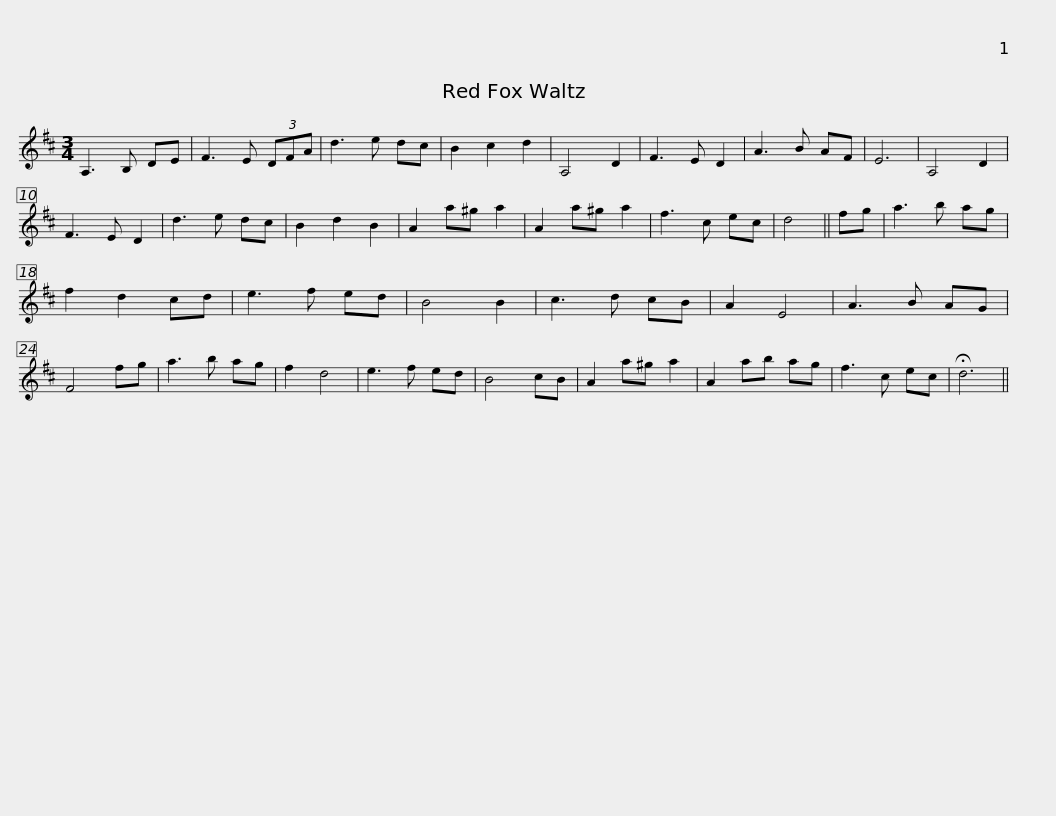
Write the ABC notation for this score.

X:1
L:1/8
M:3/4
I:linebreak $
K:D
V:1 treble
V:1
 A,3 B, DE | F3 E (3DFA | d3 e dc | B2 c2 d2 | A,4 D2 | %5
 F3 E D2 | A3 B AF | E6 | A,4 D2 | F3 E D2 |$ %10
 d3 e dc | B2 d2 B2 | A2 a^g a2 | A2 a^g a2 | f3 c ec | %15
 d4 || fg | a3 b ag | f2 d2 cd | e3 f ed | %20
 B4 B2 |$ c3 d cB | A2 E4 | A3 B AG | F4 fg | %25
 a3 b ag | f2 d4 | e3 f ed | B4 cB | A2 a^g a2 | %30
 A2 ab ag |$ f3 c ec | !fermata!d6 || %33
